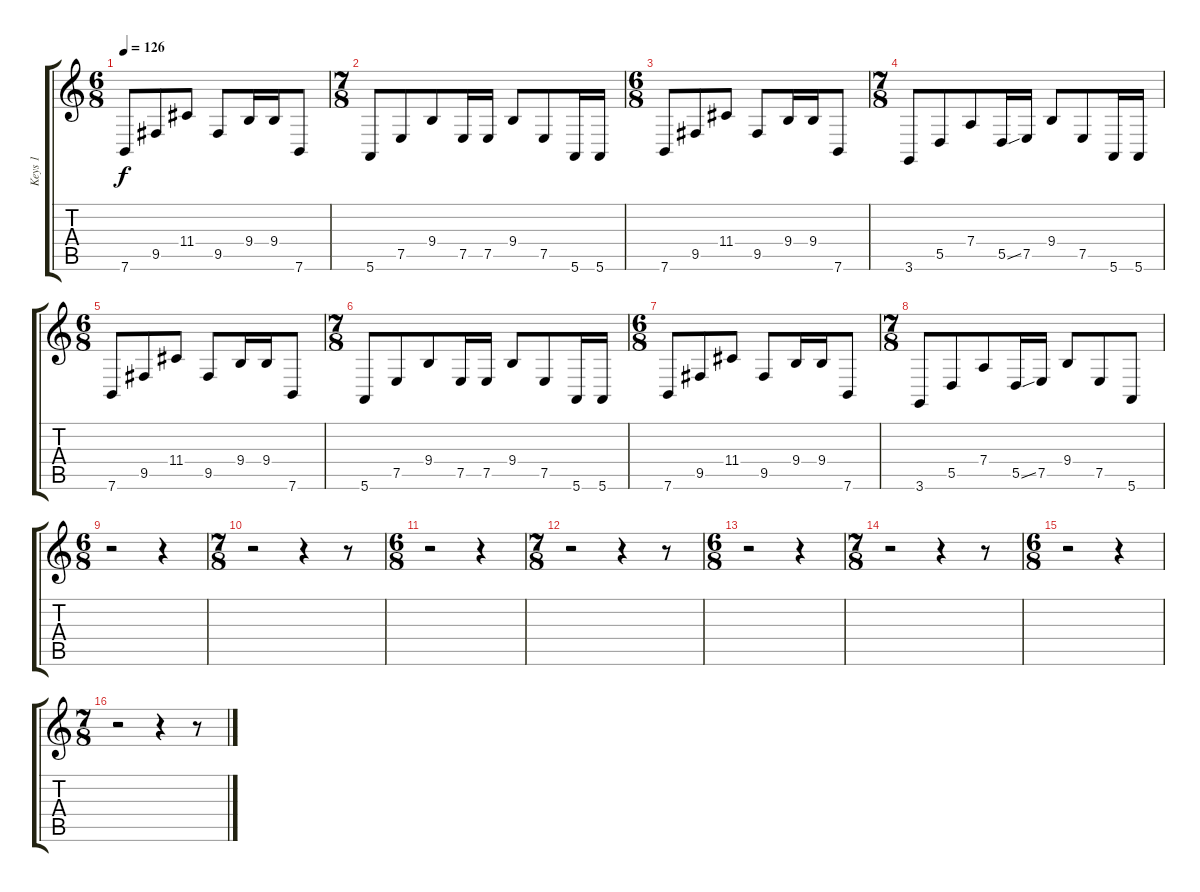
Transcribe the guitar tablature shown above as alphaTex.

\track ("Keys 1" "Keys 1") {instrument synthstrings1}
\staff {score tabs}
\tuning (E4 B3 G3 D3 A2 E2) {hide}
\ts (6 8)
\tempo 126
\clef g2
\ks c
7.6.8{dy f} 9.5.8 11.4.8 9.5.8 9.4.16 9.4.16 7.6.8 |
\ts (7 8)
5.6.8 7.5.8 9.4.8 7.5.16 7.5.16 9.4.8 7.5.8 5.6.16 5.6.16 |
\ts (6 8)
7.6.8 9.5.8 11.4.8 9.5.8 9.4.16 9.4.16 7.6.8 |
\ts (7 8)
3.6.8 5.5.8 7.4.8 5.5{ss}.16 7.5.16 9.4.8 7.5.8 5.6.16 5.6.16 |
\ts (6 8)
7.6.8 9.5.8 11.4.8 9.5.8 9.4.16 9.4.16 7.6.8 |
\ts (7 8)
5.6.8 7.5.8 9.4.8 7.5.16 7.5.16 9.4.8 7.5.8 5.6.16 5.6.16 |
\ts (6 8)
7.6.8 9.5.8 11.4.8 9.5.8 9.4.16 9.4.16 7.6.8 |
\ts (7 8)
3.6.8 5.5.8 7.4.8 5.5{ss}.16 7.5.16 9.4.8 7.5.8 5.6.8 |
\ts (6 8)
r.2 r.4 |
\ts (7 8)
r.2 r.4 r.8 |
\ts (6 8)
r.2 r.4 |
\ts (7 8)
r.2 r.4 r.8 |
\ts (6 8)
r.2 r.4 |
\ts (7 8)
r.2 r.4 r.8 |
\ts (6 8)
r.2 r.4 |
\ts (7 8)
r.2 r.4 r.8
